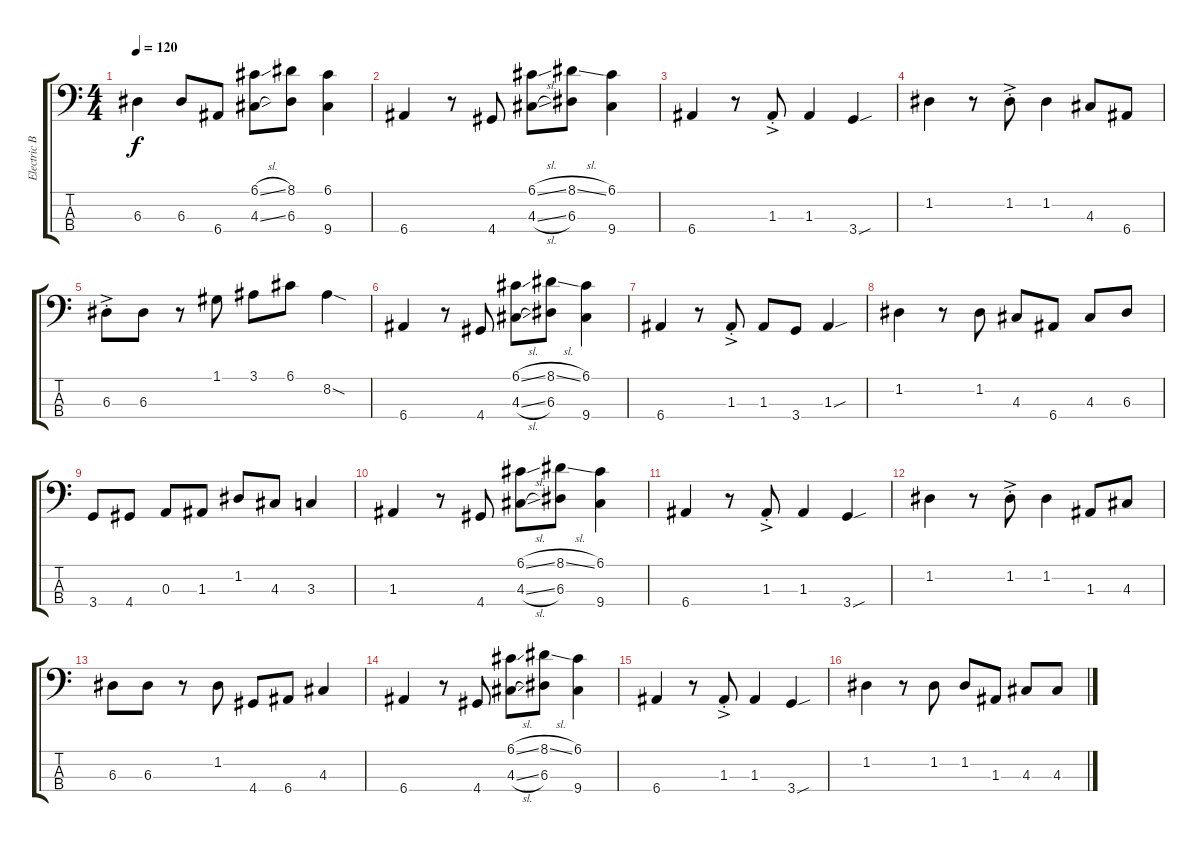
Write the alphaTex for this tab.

\track ("Electric Bass" "Electric B") {instrument electricbassfinger}
\staff {score tabs}
\tuning (G2 D2 A1 E1) {hide}
\ts (4 4)
\tempo 120
\clef f4
\ks c
6.3.4{dy f} 6.3.8 6.4.8 (6.1{sl} 4.3{sl}).8 (8.1 6.3).8 (6.1 9.4).4 |
6.4.4 r.8 4.4.8 (6.1{sl} 4.3{sl}).8 (8.1{sl} 6.3).8 (6.1 9.4).4 |
6.4.4 r.8 1.3{ac st}.8 1.3.4 3.4{sou}.4 |
1.2.4 r.8 1.2{ac st}.8 1.2.4 4.3.8 6.4.8 |
6.3{ac st}.8 6.3.8 r.8 1.1.8 3.1.8 6.1.8 8.2{sod}.4 |
6.4.4 r.8 4.4.8 (6.1{sl} 4.3{sl}).8 (8.1{sl} 6.3).8 (6.1 9.4).4 |
6.4.4 r.8 1.3{ac st}.8 1.3.8 3.4.8 1.3{sou}.4 |
1.2.4 r.8 1.2.8 4.3.8 6.4.8 4.3.8 6.3.8 |
3.4.8 4.4.8 0.3.8 1.3.8 1.2.8 4.3.8 3.3.4 |
1.3.4 r.8 4.4.8 (6.1{sl} 4.3{sl}).8 (8.1{sl} 6.3).8 (6.1 9.4).4 |
6.4.4 r.8 1.3{ac st}.8 1.3.4 3.4{sou}.4 |
1.2.4 r.8 1.2{ac st}.8 1.2.4 1.3.8 4.3.8 |
6.3.8 6.3.8 r.8 1.2.8 4.4.8 6.4.8 4.3.4 |
6.4.4 r.8 4.4.8 (6.1{sl} 4.3{sl}).8 (8.1{sl} 6.3).8 (6.1 9.4).4 |
6.4.4 r.8 1.3{ac st}.8 1.3.4 3.4{sou}.4 |
1.2.4 r.8 1.2.8 1.2.8 1.3.8 4.3.8 4.3.8
